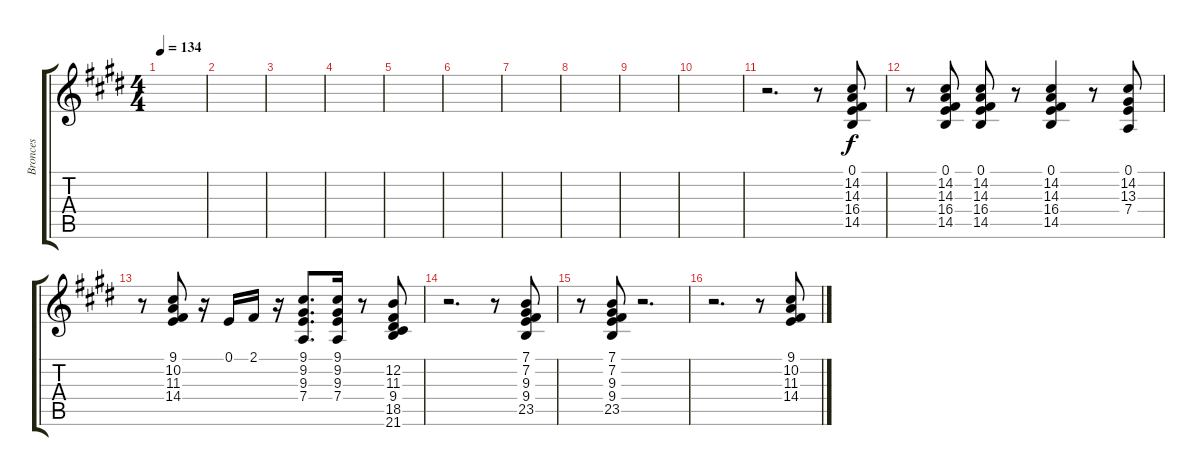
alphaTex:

\track ("Bronces" "Bronces") {instrument brasssection}
\staff {score tabs}
\tuning (E4 B3 G3 D3 A2 E2) {hide}
\ts (4 4)
\tempo 134
\clef g2
\ks e
|
|
|
|
|
|
|
|
|
|
r.2{d} r.8 (0.1 14.2 14.3 16.4 14.5).8 |
r.8 (0.1 14.2 14.3 16.4 14.5).8 (0.1 14.2 14.3 16.4 14.5).8 r.8 (0.1 14.2 14.3 16.4 14.5).4 r.8 (0.1 14.2 13.3 7.4).8 |
r.8 (9.1 10.2 11.3 14.4).8 r.16 0.1.16 2.1.16 r.16 (9.1 9.2 9.3 7.4).8{d} (9.1 9.2 9.3 7.4).16 r.8 (12.2 11.3 9.4 18.5 21.6).8 |
r.2{d} r.8 (7.1 7.2 9.3 9.4 23.5).8 |
r.8 (7.1 7.2 9.3 9.4 23.5).8 r.2{d} |
r.2{d} r.8 (9.1 10.2 11.3 14.4).8
